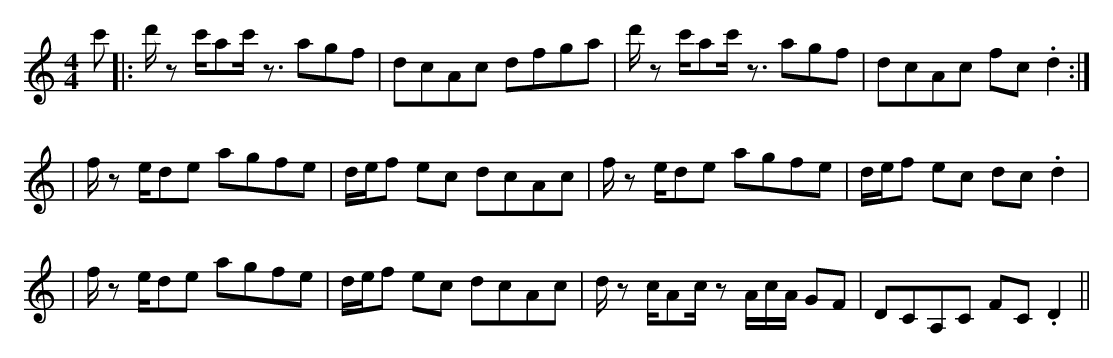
X:1
M:4/4
K:Ddor
c' |: d'/ z c'/ac'/ z3/2 agf | dcAc dfga | d'/ z c'/ac'/ z3/2 agf | dcAc fc .d2 :|
|f/ z e/de agfe | d/e/f ec dcAc |f/ z e/de agfe | d/e/f ec dc .d2 |
|f/ z e/de agfe | d/e/f ec dcAc | d/ z c/Ac/ z A/c/A/ GF | DCA,C FC .D2 ||
